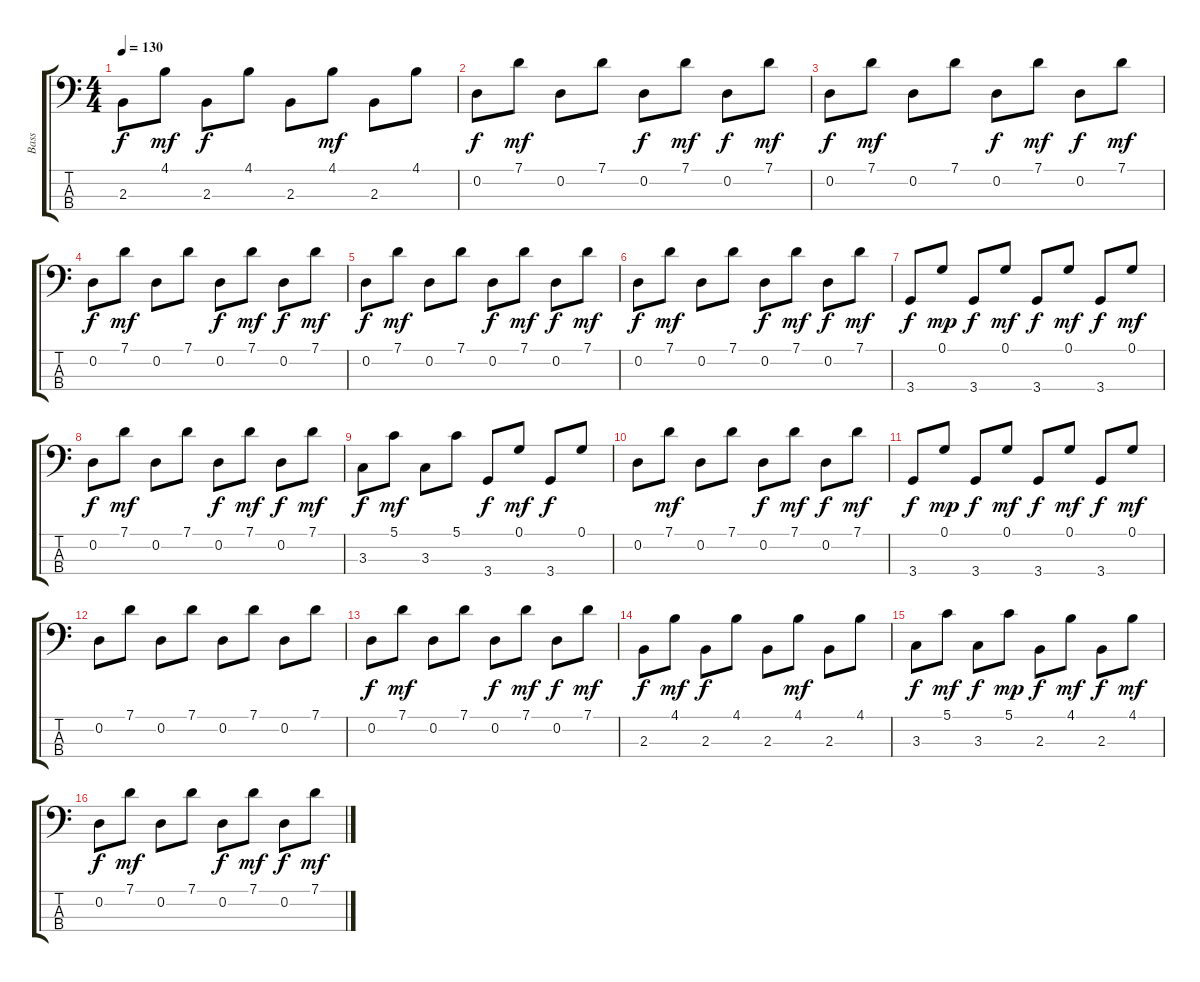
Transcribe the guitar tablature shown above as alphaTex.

\track ("Bass" "Bass") {instrument electricbassfinger}
\staff {score tabs}
\tuning (G2 D2 A1 E1) {hide}
\ts (4 4)
\tempo 130
\clef f4
\ks c
2.3.8{dy f} 4.1.8{dy mf} 2.3.8{dy f} 4.1.8 2.3.8 4.1.8{dy mf} 2.3.8 4.1.8 |
0.2.8{dy f} 7.1.8{dy mf} 0.2.8 7.1.8 0.2.8{dy f} 7.1.8{dy mf} 0.2.8{dy f} 7.1.8{dy mf} |
0.2.8{dy f} 7.1.8{dy mf} 0.2.8 7.1.8 0.2.8{dy f} 7.1.8{dy mf} 0.2.8{dy f} 7.1.8{dy mf} |
0.2.8{dy f} 7.1.8{dy mf} 0.2.8 7.1.8 0.2.8{dy f} 7.1.8{dy mf} 0.2.8{dy f} 7.1.8{dy mf} |
0.2.8{dy f} 7.1.8{dy mf} 0.2.8 7.1.8 0.2.8{dy f} 7.1.8{dy mf} 0.2.8{dy f} 7.1.8{dy mf} |
0.2.8{dy f} 7.1.8{dy mf} 0.2.8 7.1.8 0.2.8{dy f} 7.1.8{dy mf} 0.2.8{dy f} 7.1.8{dy mf} |
3.4.8{dy f} 0.1.8{dy mp} 3.4.8{dy f} 0.1.8{dy mf} 3.4.8{dy f} 0.1.8{dy mf} 3.4.8{dy f} 0.1.8{dy mf} |
0.2.8{dy f} 7.1.8{dy mf} 0.2.8 7.1.8 0.2.8{dy f} 7.1.8{dy mf} 0.2.8{dy f} 7.1.8{dy mf} |
3.3.8{dy f} 5.1.8{dy mf} 3.3.8 5.1.8 3.4.8{dy f} 0.1.8{dy mf} 3.4.8{dy f} 0.1.8 |
0.2.8 7.1.8{dy mf} 0.2.8 7.1.8 0.2.8{dy f} 7.1.8{dy mf} 0.2.8{dy f} 7.1.8{dy mf} |
3.4.8{dy f} 0.1.8{dy mp} 3.4.8{dy f} 0.1.8{dy mf} 3.4.8{dy f} 0.1.8{dy mf} 3.4.8{dy f} 0.1.8{dy mf} |
0.2.8 7.1.8 0.2.8 7.1.8 0.2.8 7.1.8 0.2.8 7.1.8 |
0.2.8{dy f} 7.1.8{dy mf} 0.2.8 7.1.8 0.2.8{dy f} 7.1.8{dy mf} 0.2.8{dy f} 7.1.8{dy mf} |
2.3.8{dy f} 4.1.8{dy mf} 2.3.8{dy f} 4.1.8 2.3.8 4.1.8{dy mf} 2.3.8 4.1.8 |
3.3.8{dy f} 5.1.8{dy mf} 3.3.8{dy f} 5.1.8{dy mp} 2.3.8{dy f} 4.1.8{dy mf} 2.3.8{dy f} 4.1.8{dy mf} |
0.2.8{dy f} 7.1.8{dy mf} 0.2.8 7.1.8 0.2.8{dy f} 7.1.8{dy mf} 0.2.8{dy f} 7.1.8{dy mf}
